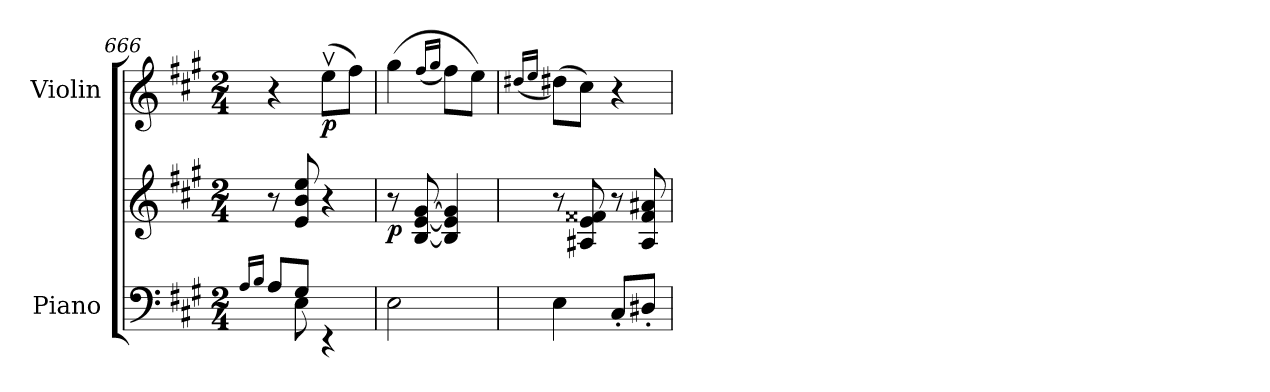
**kern	**kern	**dynam	**kern	**dynam
*part2	*part2	*part2	*part1	*part1
*staff3	*staff2	*staff2/3	*staff1	*staff1
*I"Piano	*	*	*I"Violin	*
*I'Pno.	*	*	*I'Vln.	*
*clefF4	*clefG2	*	*clefG2	*
*k[f#c#g#]	*k[f#c#g#]	*	*k[f#c#g#]	*
*M2/4	*M2/4	*	*M2/4	*
=666	=666	=666	=666	=666
16qA/LL	.	.	.	.
16qB/JJ	.	.	.	.
*^	*	*	*	*
8A/L	8ryy	8r	.	4r	.
8G#/J	8E\	8e/ 8b/ 8ee/	.	.	.
!	!	!	!	!	!LO:DY:b
4rEE	4ryy	4r	.	(8eev\L	p
.	.	.	.	8ff#\J)	.
*v	*v	*	*	*	*
=667	=667	=667	=667	=667
!	!	!LO:DY:b	!	!
2E\	8r	p	(4gg#\	.
.	[8B/ [8e/ [8g#/	.	.	.
.	.	.	(16qff#/LL	.
.	.	.	16qgg#/JJ	.
.	4B/] 4e/] 4g#/]	.	8ff#\L)	.
.	.	.	8ee\J)	.
=668	=668	=668	=668	=668
.	.	.	(16qdd#X/LL	.
.	.	.	16qee/JJ	.
4E\	8r	.	(8dd#\L)	.
.	8A#X/ 8e/ 8f##X/	.	8cc#\J)	.
8C#'/L	8r	.	4r	.
8D#X'/J	8A#/ 8f##/ 8a#X/	.	.	.
=	=	=	=	=
*-	*-	*-	*-	*-
